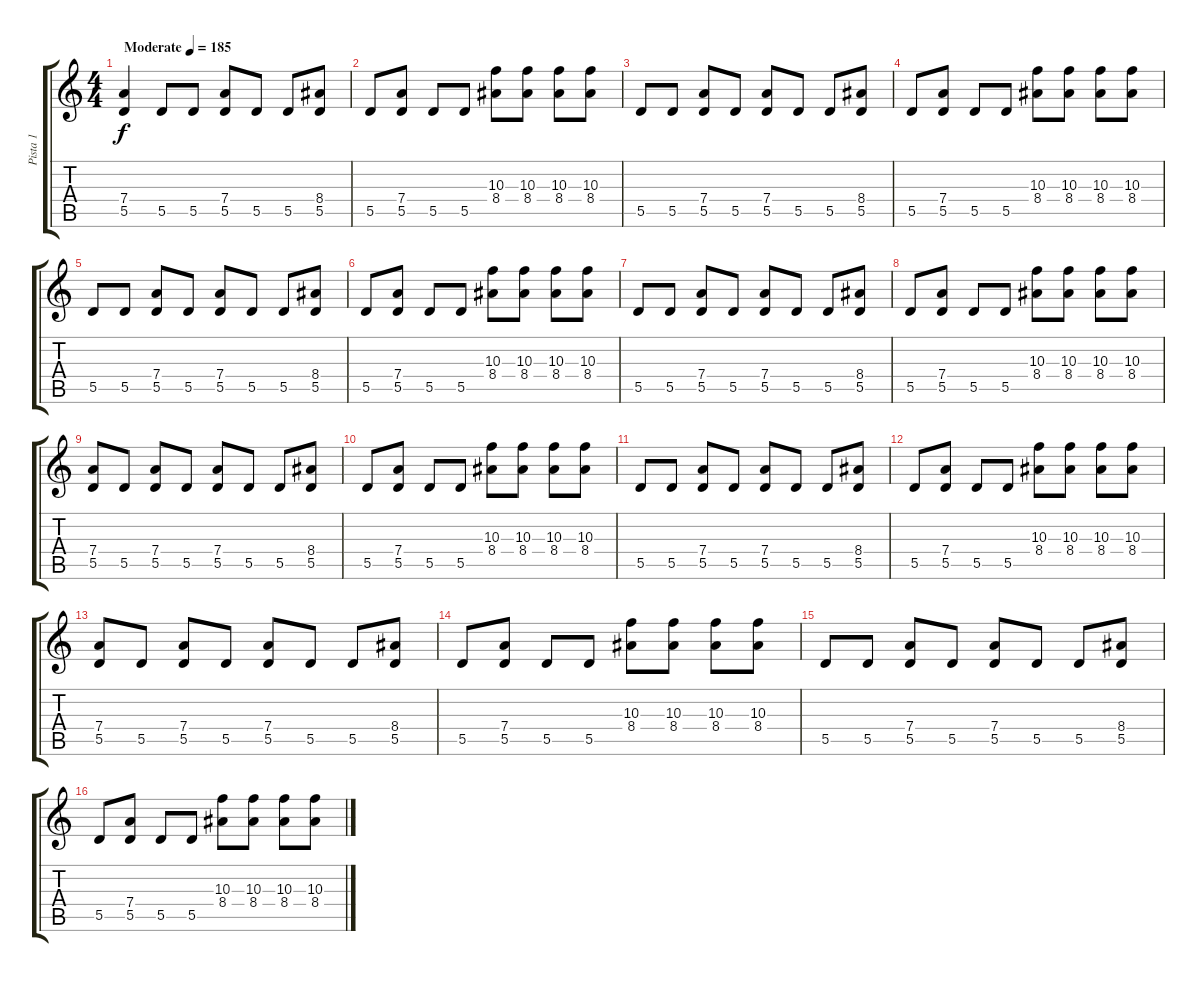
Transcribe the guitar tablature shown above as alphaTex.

\track ("Pista 1" "Pista 1") {instrument distortionguitar}
\staff {score tabs}
\tuning (E4 B3 G3 D3 A2 E2) {hide}
\ts (4 4)
\tempo (185 "Moderate")
\clef g2
\ks c
(7.4 5.5).4{dy f instrument distortionguitar} 5.5.8 5.5.8 (7.4 5.5).8 5.5.8 5.5.8 (8.4 5.5).8 |
5.5.8 (7.4 5.5).8 5.5.8 5.5.8 (10.3 8.4).8 (10.3 8.4).8 (10.3 8.4).8 (10.3 8.4).8 |
5.5.8 5.5.8 (7.4 5.5).8 5.5.8 (7.4 5.5).8 5.5.8 5.5.8 (8.4 5.5).8 |
5.5.8 (7.4 5.5).8 5.5.8 5.5.8 (10.3 8.4).8 (10.3 8.4).8 (10.3 8.4).8 (10.3 8.4).8 |
5.5.8 5.5.8 (7.4 5.5).8 5.5.8 (7.4 5.5).8 5.5.8 5.5.8 (8.4 5.5).8 |
5.5.8 (7.4 5.5).8 5.5.8 5.5.8 (10.3 8.4).8 (10.3 8.4).8 (10.3 8.4).8 (10.3 8.4).8 |
5.5.8 5.5.8 (7.4 5.5).8 5.5.8 (7.4 5.5).8 5.5.8 5.5.8 (8.4 5.5).8 |
5.5.8 (7.4 5.5).8 5.5.8 5.5.8 (10.3 8.4).8 (10.3 8.4).8 (10.3 8.4).8 (10.3 8.4).8 |
(7.4 5.5).8 5.5.8 (7.4 5.5).8 5.5.8 (7.4 5.5).8 5.5.8 5.5.8 (8.4 5.5).8 |
5.5.8 (7.4 5.5).8 5.5.8 5.5.8 (10.3 8.4).8 (10.3 8.4).8 (10.3 8.4).8 (10.3 8.4).8 |
5.5.8 5.5.8 (7.4 5.5).8 5.5.8 (7.4 5.5).8 5.5.8 5.5.8 (8.4 5.5).8 |
5.5.8 (7.4 5.5).8 5.5.8 5.5.8 (10.3 8.4).8 (10.3 8.4).8 (10.3 8.4).8 (10.3 8.4).8 |
(7.4 5.5).8 5.5.8 (7.4 5.5).8 5.5.8 (7.4 5.5).8 5.5.8 5.5.8 (8.4 5.5).8 |
5.5.8 (7.4 5.5).8 5.5.8 5.5.8 (10.3 8.4).8 (10.3 8.4).8 (10.3 8.4).8 (10.3 8.4).8 |
5.5.8 5.5.8 (7.4 5.5).8 5.5.8 (7.4 5.5).8 5.5.8 5.5.8 (8.4 5.5).8 |
5.5.8 (7.4 5.5).8 5.5.8 5.5.8 (10.3 8.4).8 (10.3 8.4).8 (10.3 8.4).8 (10.3 8.4).8
